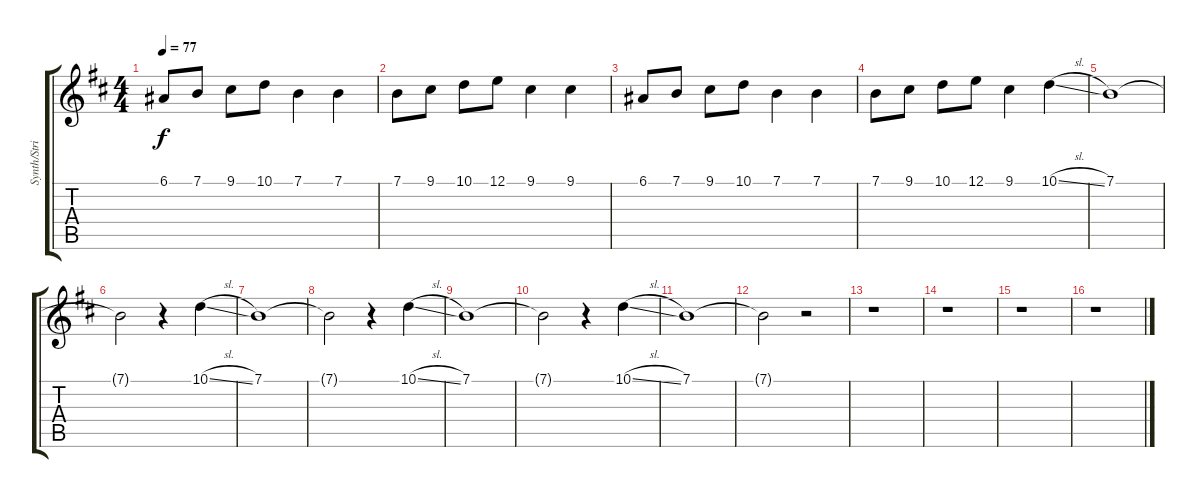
\track ("Synth/Strings" "Synth/Stri") {instrument violin}
\staff {score tabs}
\tuning (E4 B3 G3 D3 A2 E2) {hide}
\ts (4 4)
\tempo 77
\clef g2
\ks d
6.1.8{dy f} 7.1.8 9.1.8 10.1.8 7.1.4 7.1.4 |
7.1.8 9.1.8 10.1.8 12.1.8 9.1.4 9.1.4 |
6.1.8 7.1.8 9.1.8 10.1.8 7.1.4 7.1.4 |
7.1.8 9.1.8 10.1.8 12.1.8 9.1.4 10.1{sl}.4 |
7.1.1 |
7.1{t}.2 r.4 10.1{sl}.4 |
7.1.1 |
7.1{t}.2 r.4 10.1{sl}.4 |
7.1.1 |
7.1{t}.2 r.4 10.1{sl}.4 |
7.1.1 |
7.1{t}.2 r.2 |
r.1 |
r.1 |
r.1 |
r.1
